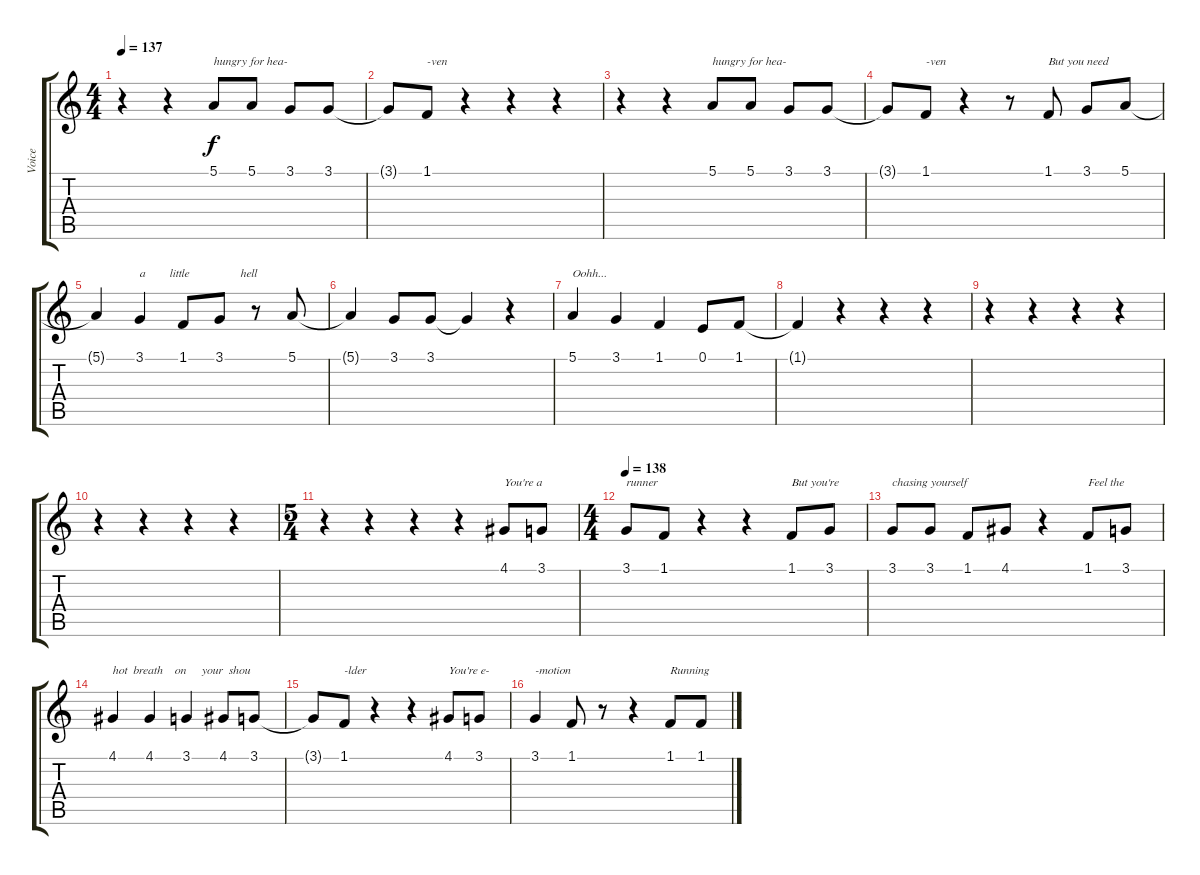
\track ("Voice" "Voice") {instrument cello}
\staff {score tabs}
\tuning (E4 B3 G3 D3 A2 E2) {hide}
\ts (4 4)
\tempo 137
\clef g2
\ks c
r.4{dy f} r.4 5.1.8{txt "hungry for hea-"} 5.1.8 3.1.8 3.1.8 |
3.1{t}.8 1.1.8{txt "-ven"} r.4 r.4 r.4 |
r.4 r.4 5.1.8{txt "hungry for hea-"} 5.1.8 3.1.8 3.1.8 |
3.1{t}.8 1.1.8{txt "-ven"} r.4 r.8 1.1.8{txt "But you need"} 3.1.8 5.1.8 |
5.1{t}.4 3.1.4{txt "a        little                 hell"} 1.1.8 3.1.8 r.8 5.1.8 |
5.1{t}.4 3.1.8 3.1.8 3.1{t}.4 r.4 |
5.1.4{txt "Oohh..."} 3.1.4 1.1.4 0.1.8 1.1.8 |
1.1{t}.4 r.4 r.4 r.4 |
r.4 r.4 r.4 r.4 |
r.4 r.4 r.4 r.4 |
\ts (5 4)
r.4 r.4 r.4 r.4 4.1.8{txt "You're a"} 3.1.8 |
\ts (4 4)
\tempo 138
3.1.8{txt "runner"} 1.1.8 r.4 r.4 1.1.8{txt "But you're"} 3.1.8 |
3.1.8{txt "chasing yourself"} 3.1.8 1.1.8 4.1.8 r.4 1.1.8{txt "Feel the"} 3.1.8 |
4.1.4{txt "hot  breath    on     your  shou"} 4.1.4 3.1.4 4.1.8 3.1.8 |
3.1{t}.8 1.1.8{txt "-lder"} r.4 r.4 4.1.8{txt "You're e-"} 3.1.8 |
3.1.4{txt "-motion"} 1.1.8 r.8 r.4 1.1.8{txt "Running"} 1.1.8
